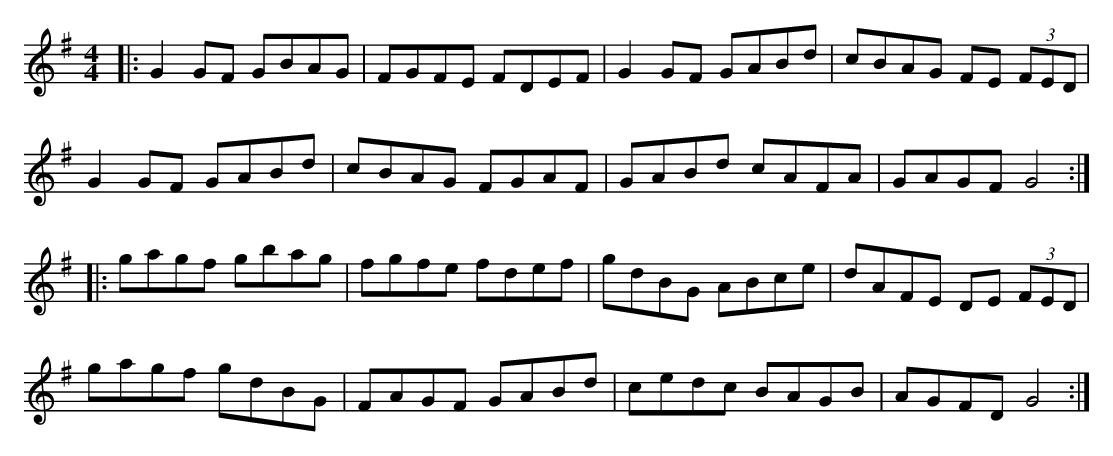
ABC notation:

X:1
M:4/4
K:G
|:G2GF GBAG|FGFE FDEF|G2GF GABd|cBAG FE (3FED|
G2GF GABd|cBAG FGAF|GABd cAFA|GAGF G4:|
|:gagf gbag|fgfe fdef|gdBG ABce|dAFE DE (3FED|
gagf gdBG|FAGF GABd|cedc BAGB|AGFD G4:|
